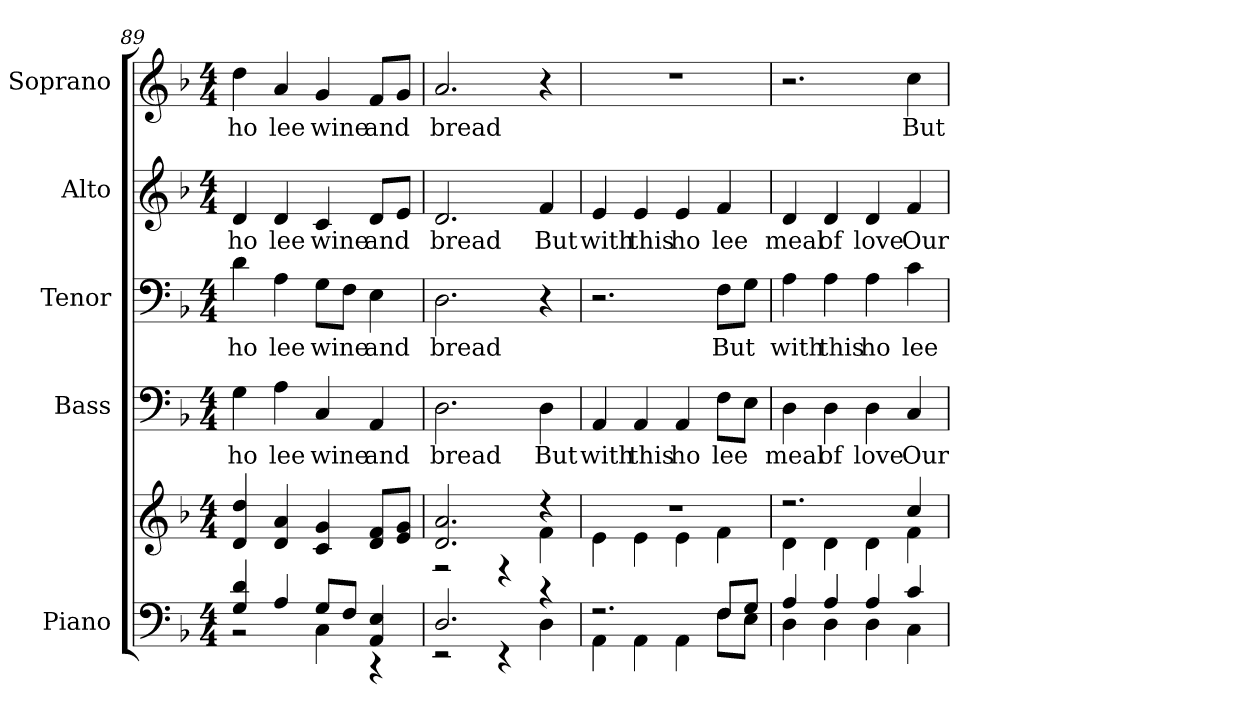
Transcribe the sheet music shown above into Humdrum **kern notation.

**kern	**kern	**kern	**text	**kern	**text	**kern	**text	**kern	**text
*part5	*part5	*part4	*part4	*part3	*part3	*part2	*part2	*part1	*part1
*staff6	*staff5	*staff4	*staff4	*staff3	*staff3	*staff2	*staff2	*staff1	*staff1
*I"Piano	*	*I"Bass	*	*I"Tenor	*	*I"Alto	*	*I"Soprano	*
*I'Pno.	*	*I'B.	*	*I'T.	*	*I'A.	*	*I'S.	*
!!LO:PB:g=z
*clefF4	*clefG2	*clefF4	*	*clefF4	*	*clefG2	*	*clefG2	*
*k[b-]	*k[b-]	*k[b-]	*	*k[b-]	*	*k[b-]	*	*k[b-]	*
*F:	*F:	*F:	*	*F:	*	*F:	*	*F:	*
*M4/4	*M4/4	*M4/4	*	*M4/4	*	*M4/4	*	*M4/4	*
=89	=89	=89	=89	=89	=89	=89	=89	=89	=89
*^	*	*	*	*	*	*	*	*	*
!	!	!	!	!LO:LY:b:color=#000000	!	!	!	!	!	!
!	!	!	!	!	!	!LO:LY:b:color=#000000	!	!	!	!
!	!	!	!	!	!	!	!	!LO:LY:b:color=#000000	!	!
!	!	!	!	!	!	!	!	!	!	!LO:LY:b:color=#000000
4Gi/ 4di	2r	4di/ 4ddi	4Gi\	ho	4di\	ho	4di/	ho	4ddi\	ho
!	!	!	!	!LO:LY:b:color=#000000	!	!	!	!	!	!
!	!	!	!	!	!	!LO:LY:b:color=#000000	!	!	!	!
!	!	!	!	!	!	!	!	!LO:LY:b:color=#000000	!	!
!	!	!	!	!	!	!	!	!	!	!LO:LY:b:color=#000000
4Ai/	.	4di/ 4ai	4Ai\	lee	4Ai\	lee	4di/	lee	4ai/	lee
!	!	!	!	!LO:LY:b:color=#000000	!	!	!	!	!	!
!	!	!	!	!	!	!LO:LY:b:color=#000000	!	!	!	!
!	!	!	!	!	!	!	!	!LO:LY:b:color=#000000	!	!
!	!	!	!	!	!	!	!	!	!	!LO:LY:b:color=#000000
8Gi/L	4Ci\	4ci/ 4gi	4Ci/	wine	8Gi\L	wine	4ci/	wine	4gi/	wine
8Fi/J	.	.	.	.	8Fi\J	.	.	.	.	.
!	!	!	!	!LO:LY:b:color=#000000	!	!	!	!	!	!
!	!	!	!	!	!	!LO:LY:b:color=#000000	!	!	!	!
!	!	!	!	!	!	!	!	!LO:LY:b:color=#000000	!	!
!	!	!	!	!	!	!	!	!	!	!LO:LY:b:color=#000000
4AAi/ 4Ei	4r	8di/ 8fiL	4AAi/	and	4Ei\	and	8di/L	and	8fi/L	and
.	.	8ei/ 8giJ	.	.	.	.	8ei/J	.	8gi/J	.
=90	=90	=90	=90	=90	=90	=90	=90	=90	=90	=90
*	*	*^	*	*	*	*	*	*	*	*
!	!	!	!	!	!LO:LY:b:color=#000000	!	!	!	!	!	!
!	!	!	!	!	!	!	!LO:LY:b:color=#000000	!	!	!	!
!	!	!	!	!	!	!	!	!	!LO:LY:b:color=#000000	!	!
!	!	!	!	!	!	!	!	!	!	!	!LO:LY:b:color=#000000
2.Di/	2r	2.di/ 2.ai	2r	2.Di\	bread	2.Di\	bread	2.di/	bread	2.ai/	bread
.	4r	.	4r	.	.	.	.	.	.	.	.
!	!	!	!	!	!LO:LY:b:color=#000000	!	!	!	!	!	!
!	!	!	!	!	!	!	!	!	!LO:LY:b:color=#000000	!	!
4r	4Di\	4r	4fi\	4Di\	But	4r	.	4fi/	But	4r	.
=91	=91	=91	=91	=91	=91	=91	=91	=91	=91	=91	=91
!	!	!	!	!	!LO:LY:b:color=#000000	!	!	!	!	!	!
!	!	!	!	!	!	!	!	!	!LO:LY:b:color=#000000	!	!
2.r	4AAi\	1r	4ei\	4AAi/	with	2.r	.	4ei/	with	1r	.
!	!	!	!	!	!LO:LY:b:color=#000000	!	!	!	!	!	!
!	!	!	!	!	!	!	!	!	!LO:LY:b:color=#000000	!	!
.	4AAi\	.	4ei\	4AAi/	this	.	.	4ei/	this	.	.
!	!	!	!	!	!LO:LY:b:color=#000000	!	!	!	!	!	!
!	!	!	!	!	!	!	!	!	!LO:LY:b:color=#000000	!	!
.	4AAi\	.	4ei\	4AAi/	ho	.	.	4ei/	ho	.	.
!	!	!	!	!	!LO:LY:b:color=#000000	!	!	!	!	!	!
!	!	!	!	!	!	!	!LO:LY:b:color=#000000	!	!	!	!
!	!	!	!	!	!	!	!	!	!LO:LY:b:color=#000000	!	!
8Fi/L	8Fi\L	.	4fi\	8Fi\L	lee	8Fi\L	But	4fi/	lee	.	.
8Gi/J	8Ei\J	.	.	8Ei\J	.	8Gi\J	.	.	.	.	.
=92	=92	=92	=92	=92	=92	=92	=92	=92	=92	=92	=92
!	!	!	!	!	!LO:LY:b:color=#000000	!	!	!	!	!	!
!	!	!	!	!	!	!	!LO:LY:b:color=#000000	!	!	!	!
!	!	!	!	!	!	!	!	!	!LO:LY:b:color=#000000	!	!
4Ai/	4Di\	2.r	4di\	4Di\	meal	4Ai\	with	4di/	meal	2.r	.
!	!	!	!	!	!LO:LY:b:color=#000000	!	!	!	!	!	!
!	!	!	!	!	!	!	!LO:LY:b:color=#000000	!	!	!	!
!	!	!	!	!	!	!	!	!	!LO:LY:b:color=#000000	!	!
4Ai/	4Di\	.	4di\	4Di\	of	4Ai\	this	4di/	of	.	.
!	!	!	!	!	!LO:LY:b:color=#000000	!	!	!	!	!	!
!	!	!	!	!	!	!	!LO:LY:b:color=#000000	!	!	!	!
!	!	!	!	!	!	!	!	!	!LO:LY:b:color=#000000	!	!
4Ai/	4Di\	.	4di\	4Di\	love	4Ai\	ho	4di/	love	.	.
!	!	!	!	!	!LO:LY:b:color=#000000	!	!	!	!	!	!
!	!	!	!	!	!	!	!LO:LY:b:color=#000000	!	!	!	!
!	!	!	!	!	!	!	!	!	!LO:LY:b:color=#000000	!	!
!	!	!	!	!	!	!	!	!	!	!	!LO:LY:b:color=#000000
4ci/	4Ci\	4cci/	4fi\	4Ci/	Our	4ci\	lee	4fi/	Our	4cci\	But
*v	*v	*	*	*	*	*	*	*	*	*	*
*	*v	*v	*	*	*	*	*	*	*	*
=	=	=	=	=	=	=	=	=	=
*-	*-	*-	*-	*-	*-	*-	*-	*-	*-
